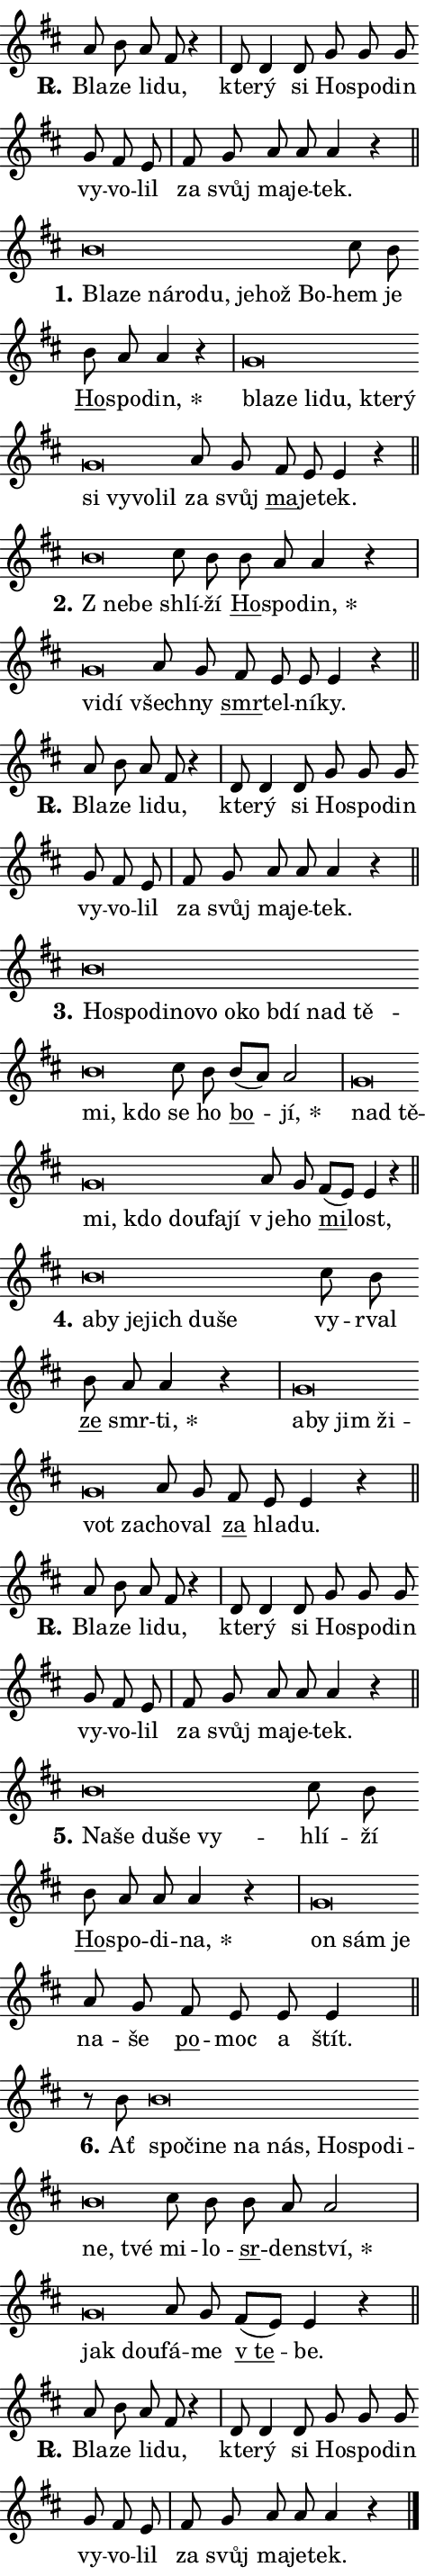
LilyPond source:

\version "2.24.0"
\header { tagline = "" }
\paper {
  indent = 0\cm
  top-margin = 0\cm
  right-margin = 0.13\cm % to fit lyric hyphens
  bottom-margin = 0\cm
  left-margin = 0\cm
  paper-width = 8\cm
  page-breaking = #ly:one-page-breaking
  system-system-spacing.basic-distance = #11
  score-system-spacing.basic-distance = #11
  ragged-last = ##f
}


%% Author: Thomas Morley
%% https://lists.gnu.org/archive/html/lilypond-user/2020-05/msg00002.html
#(define (line-position grob)
"Returns position of @var[grob} in current system:
   @code{'start}, if at first time-step
   @code{'end}, if at last time-step
   @code{'middle} otherwise
"
  (let* ((col (ly:item-get-column grob))
         (ln (ly:grob-object col 'left-neighbor))
         (rn (ly:grob-object col 'right-neighbor))
         (col-to-check-left (if (ly:grob? ln) ln col))
         (col-to-check-right (if (ly:grob? rn) rn col))
         (break-dir-left
           (and
             (ly:grob-property col-to-check-left 'non-musical #f)
             (ly:item-break-dir col-to-check-left)))
         (break-dir-right
           (and
             (ly:grob-property col-to-check-right 'non-musical #f)
             (ly:item-break-dir col-to-check-right))))
        (cond ((eqv? 1 break-dir-left) 'start)
              ((eqv? -1 break-dir-right) 'end)
              (else 'middle))))

#(define (tranparent-at-line-position vctor)
  (lambda (grob)
  "Relying on @code{line-position} select the relevant enry from @var{vctor}.
Used to determine transparency,"
    (case (line-position grob)
      ((end) (not (vector-ref vctor 0)))
      ((middle) (not (vector-ref vctor 1)))
      ((start) (not (vector-ref vctor 2))))))

noteHeadBreakVisibility =
#(define-music-function (break-visibility)(vector?)
"Makes @code{NoteHead}s transparent relying on @var{break-visibility}"
#{
  \override NoteHead.transparent =
    #(tranparent-at-line-position break-visibility)
#})

#(define delete-ledgers-for-transparent-note-heads
  (lambda (grob)
    "Reads whether a @code{NoteHead} is transparent.
If so this @code{NoteHead} is removed from @code{'note-heads} from
@var{grob}, which is supposed to be @code{LedgerLineSpanner}.
As a result ledgers are not printed for this @code{NoteHead}"
    (let* ((nhds-array (ly:grob-object grob 'note-heads))
           (nhds-list
             (if (ly:grob-array? nhds-array)
                 (ly:grob-array->list nhds-array)
                 '()))
           ;; Relies on the transparent-property being done before
           ;; Staff.LedgerLineSpanner.after-line-breaking is executed.
           ;; This is fragile ...
           (to-keep
             (remove
               (lambda (nhd)
                 (ly:grob-property nhd 'transparent #f))
               nhds-list)))
      ;; TODO find a better method to iterate over grob-arrays, similiar
      ;; to filter/remove etc for lists
      ;; For now rebuilt from scratch
      (set! (ly:grob-object grob 'note-heads)  '())
      (for-each
        (lambda (nhd)
          (ly:pointer-group-interface::add-grob grob 'note-heads nhd))
        to-keep))))

squashNotes = {
  \override NoteHead.X-extent = #'(-0.2 . 0.2)
  \override NoteHead.Y-extent = #'(-0.75 . 0)
  \override NoteHead.stencil =
    #(lambda (grob)
       (let ((pos (ly:grob-property grob 'staff-position)))
         (begin
           (if (< pos -7) (display "ERROR: Lower brevis then expected\n") (display ""))
           (if (<= pos -6) ly:text-interface::print ly:note-head::print))))
}
unSquashNotes = {
  \revert NoteHead.X-extent
  \revert NoteHead.Y-extent
  \revert NoteHead.stencil
}

hideNotes = \noteHeadBreakVisibility #begin-of-line-visible
unHideNotes = \noteHeadBreakVisibility #all-visible

% work-around for resetting accidentals
% https://lilypond.org/doc/v2.23/Documentation/notation/displaying-rhythms#unmetered-music
cadenzaMeasure = {
  \cadenzaOff
  \partial 1024 s1024
  \cadenzaOn
}

#(define-markup-command (accent layout props text) (markup?)
  "Underline accented syllable"
  (interpret-markup layout props
    #{\markup \override #'(offset . 4.3) \underline { #text }#}))

responsum = \markup \concat {
  "R" \hspace #-1.05 \path #0.1 #'((moveto 0 0.07) (lineto 0.9 0.8)) \hspace #0.05 "."
}

spaceSize = #0.6828661417322834 % exact space size for TeX Gyre Schola

\layout {
  \context {
    \Staff
    \remove "Time_signature_engraver"
    \override LedgerLineSpanner.after-line-breaking = #delete-ledgers-for-transparent-note-heads
  }
  \context {
    \Lyrics {
      \override LyricSpace.minimum-distance = \spaceSize
      \override LyricText.font-name = #"TeX Gyre Schola"
      \override LyricText.font-size = 1
      \override StanzaNumber.font-name = #"TeX Gyre Schola Bold"
      \override StanzaNumber.font-size = 1
    }
  }
  \context {
    \Score 
    \override NoteHead.text =
      #(lambda (grob) 
        (let ((pos (ly:grob-property grob 'staff-position)))
          #{\markup {
            \combine
              \halign #-0.55 \raise #(if (= pos -6) 0 0.5) \override #'(thickness . 2) \draw-line #'(3.2 . 0)
              \musicglyph "noteheads.sM1"
          }#}))
  }
}

% magnetic-lyrics.ily
%
%   written by
%     Jean Abou Samra <jean@abou-samra.fr>
%     Werner Lemberg <wl@gnu.org>
%
%   adapted by
%     Jiri Hon <jiri.hon@gmail.com>
%
% Version 2022-Apr-15

% https://www.mail-archive.com/lilypond-user@gnu.org/msg149350.html

#(define (Left_hyphen_pointer_engraver context)
   "Collect syllable-hyphen-syllable occurrences in lyrics and store
them in properties.  This engraver only looks to the left.  For
example, if the lyrics input is @code{foo -- bar}, it does the
following.

@itemize @bullet
@item
Set the @code{text} property of the @code{LyricHyphen} grob between
@q{foo} and @q{bar} to @code{foo}.

@item
Set the @code{left-hyphen} property of the @code{LyricText} grob with
text @q{foo} to the @code{LyricHyphen} grob between @q{foo} and
@q{bar}.
@end itemize

Use this auxiliary engraver in combination with the
@code{lyric-@/text::@/apply-@/magnetic-@/offset!} hook."
   (let ((hyphen #f)
         (text #f))
     (make-engraver
      (acknowledgers
       ((lyric-syllable-interface engraver grob source-engraver)
        (set! text grob)))
      (end-acknowledgers
       ((lyric-hyphen-interface engraver grob source-engraver)
        ;(when (not (grob::has-interface grob 'lyric-space-interface))
          (set! hyphen grob)));)
      ((stop-translation-timestep engraver)
       (when (and text hyphen)
         (ly:grob-set-object! text 'left-hyphen hyphen))
       (set! text #f)
       (set! hyphen #f)))))

#(define (lyric-text::apply-magnetic-offset! grob)
   "If the space between two syllables is less than the value in
property @code{LyricText@/.details@/.squash-threshold}, move the right
syllable to the left so that it gets concatenated with the left
syllable.

Use this function as a hook for
@code{LyricText@/.after-@/line-@/breaking} if the
@code{Left_@/hyphen_@/pointer_@/engraver} is active."
   (let ((hyphen (ly:grob-object grob 'left-hyphen #f)))
     (when hyphen
       (let ((left-text (ly:spanner-bound hyphen LEFT)))
         (when (grob::has-interface left-text 'lyric-syllable-interface)
           (let* ((common (ly:grob-common-refpoint grob left-text X))
                  (this-x-ext (ly:grob-extent grob common X))
                  (left-x-ext
                   (begin
                     ;; Trigger magnetism for left-text.
                     (ly:grob-property left-text 'after-line-breaking)
                     (ly:grob-extent left-text common X)))
                  ;; `delta` is the gap width between two syllables.
                  (delta (- (interval-start this-x-ext)
                            (interval-end left-x-ext)))
                  (details (ly:grob-property grob 'details))
                  (threshold (assoc-get 'squash-threshold details 0.2)))
             (when (< delta threshold)
               (let* (;; We have to manipulate the input text so that
                      ;; ligatures crossing syllable boundaries are not
                      ;; disabled.  For languages based on the Latin
                      ;; script this is essentially a beautification.
                      ;; However, for non-Western scripts it can be a
                      ;; necessity.
                      (lt (ly:grob-property left-text 'text))
                      (rt (ly:grob-property grob 'text))
                      (is-space (grob::has-interface hyphen 'lyric-space-interface))
                      (space (if is-space " " ""))
                      (extra-delta (if is-space spaceSize 0))
                      ;; Append new syllable.
                      (ltrt-space (if (and (string? lt) (string? rt))
                                (string-append lt space rt)
                                (make-concat-markup (list lt space rt))))
                      ;; Right-align `ltrt` to the right side.
                      (ltrt-space-markup (grob-interpret-markup
                               grob
                               (make-translate-markup
                                (cons (interval-length this-x-ext) 0)
                                (make-right-align-markup ltrt-space)))))
                 (begin
                   ;; Don't print `left-text`.
                   (ly:grob-set-property! left-text 'stencil #f)
                   ;; Set text and stencil (which holds all collected
                   ;; syllables so far) and shift it to the left.
                   (ly:grob-set-property! grob 'text ltrt-space)
                   (ly:grob-set-property! grob 'stencil ltrt-space-markup)
                   (ly:grob-translate-axis! grob (- (- delta extra-delta)) X))))))))))


#(define (lyric-hyphen::displace-bounds-first grob)
   ;; Make very sure this callback isn't triggered too early.
   (let ((left (ly:spanner-bound grob LEFT))
         (right (ly:spanner-bound grob RIGHT)))
     (ly:grob-property left 'after-line-breaking)
     (ly:grob-property right 'after-line-breaking)
     (ly:lyric-hyphen::print grob)))

squashThreshold = #0.4

\layout {
  \context {
    \Lyrics
    \consists #Left_hyphen_pointer_engraver
    \override LyricText.after-line-breaking =
      #lyric-text::apply-magnetic-offset!
    \override LyricHyphen.stencil = #lyric-hyphen::displace-bounds-first
    \override LyricText.details.squash-threshold = \squashThreshold
    \override LyricHyphen.minimum-distance = 0
    \override LyricHyphen.minimum-length = \squashThreshold
  }
}

squashText = \override LyricText.details.squash-threshold = 9999
unSquashText = \override LyricText.details.squash-threshold = \squashThreshold

leftText = \override LyricText.self-alignment-X = #LEFT
unLeftText = \revert LyricText.self-alignment-X

starOffset = #(lambda (grob) 
                (let ((x_offset (ly:self-alignment-interface::aligned-on-x-parent grob)))
                  (if (= x_offset 0) 0 (+ x_offset 1.2))))

star = #(define-music-function (syllable)(string?)
"Append star separator at the end of a syllable"
#{
  \once \override LyricText.X-offset = #starOffset
  \lyricmode { \markup {
    #syllable
    \override #'((font-name . "TeX Gyre Schola Bold")) \hspace #0.2 \lower #0.65 \larger "*"
  } }
#})

starAccent = #(define-music-function (syllable)(string?)
"Append star separator at the end of a syllable and make accent"
#{
  \once \override LyricText.X-offset = #starOffset
  \lyricmode { \markup {
    \accent #syllable
    \override #'((font-name . "TeX Gyre Schola Bold")) \hspace #0.2 \lower #0.65 \larger "*"
  } }
#})

breath = #(define-music-function (syllable)(string?)
"Append breathing indicator at the end of a syllable"
#{
  \lyricmode { \markup { #syllable "+" } }
#})

optionalBreath = #(define-music-function (syllable)(string?)
"Append optional breathing indicator at the end of a syllable"
#{
  \lyricmode { \markup { #syllable "(+)" } }
#})


\score {
    <<
        \new Voice = "melody" { \cadenzaOn \key d \major \relative { a'8 b a fis r4 \cadenzaMeasure \bar "|" d8 d4 d8 \bar "" g g g \bar "" g fis e \cadenzaMeasure \bar "|" fis g a a a4 r \cadenzaMeasure \bar "||" \break } }
        \new Lyrics \lyricsto "melody" { \lyricmode { \set stanza = \responsum
Bla -- ze li -- du, kte -- rý si Ho -- spo -- din vy -- vo -- lil za svůj ma -- je -- tek. } }
    >>
    \layout {}
}

\score {
    <<
        \new Voice = "melody" { \cadenzaOn \key d \major \relative { \squashNotes b'\breve*1/16 \hideNotes \breve*1/16 \bar "" \breve*1/16 \bar "" \breve*1/16 \bar "" \breve*1/16 \bar "" \breve*1/16 \bar "" \breve*1/16 \breve*1/16 \bar "" \unHideNotes \unSquashNotes cis8 b \bar "" b a a4 r \cadenzaMeasure \bar "|" \squashNotes g\breve*1/16 \hideNotes \breve*1/16 \bar "" \breve*1/16 \bar "" \breve*1/16 \bar "" \breve*1/16 \bar "" \breve*1/16 \bar "" \breve*1/16 \bar "" \breve*1/16 \bar "" \breve*1/16 \breve*1/16 \bar "" \unHideNotes \unSquashNotes a8 g \bar "" fis e e4 r \cadenzaMeasure \bar "||" \break } }
        \new Lyrics \lyricsto "melody" { \lyricmode { \set stanza = "1."
\leftText Bla -- \squashText ze ná -- ro -- du, je -- hož Bo -- \unLeftText \unSquashText hem je \markup \accent Ho -- spo -- \star din, \leftText bla -- \squashText ze li -- du, kte -- rý si vy -- vo -- lil \unLeftText \unSquashText za svůj \markup \accent ma -- je -- tek. } }
    >>
    \layout {}
}

\score {
    <<
        \new Voice = "melody" { \cadenzaOn \key d \major \relative { \squashNotes b'\breve*1/16 \hideNotes \breve*1/16 \bar "" \unHideNotes \unSquashNotes cis8 b \bar "" b a a4 r \cadenzaMeasure \bar "|" \squashNotes g\breve*1/16 \hideNotes \breve*1/16 \bar "" \unHideNotes \unSquashNotes a8 g \bar "" fis e e e4 r \cadenzaMeasure \bar "||" \break } }
        \new Lyrics \lyricsto "melody" { \lyricmode { \set stanza = "2."
\leftText "Z ne" -- \squashText be \unLeftText \unSquashText shlí -- ží \markup \accent Ho -- spo -- \star din, \leftText vi -- \squashText dí \unLeftText \unSquashText všech -- ny \markup \accent smr -- tel -- ní -- ky. } }
    >>
    \layout {}
}

\score {
    <<
        \new Voice = "melody" { \cadenzaOn \key d \major \relative { a'8 b a fis r4 \cadenzaMeasure \bar "|" d8 d4 d8 \bar "" g g g \bar "" g fis e \cadenzaMeasure \bar "|" fis g a a a4 r \cadenzaMeasure \bar "||" \break } }
        \new Lyrics \lyricsto "melody" { \lyricmode { \set stanza = \responsum
Bla -- ze li -- du, kte -- rý si Ho -- spo -- din vy -- vo -- lil za svůj ma -- je -- tek. } }
    >>
    \layout {}
}

\score {
    <<
        \new Voice = "melody" { \cadenzaOn \key d \major \relative { \squashNotes b'\breve*1/16 \hideNotes \breve*1/16 \bar "" \breve*1/16 \bar "" \breve*1/16 \bar "" \breve*1/16 \bar "" \breve*1/16 \bar "" \breve*1/16 \bar "" \breve*1/16 \bar "" \breve*1/16 \bar "" \breve*1/16 \bar "" \breve*1/16 \breve*1/16 \bar "" \unHideNotes \unSquashNotes cis8 b \bar "" b[( a)] a2 \cadenzaMeasure \bar "|" \squashNotes g\breve*1/16 \hideNotes \breve*1/16 \bar "" \breve*1/16 \bar "" \breve*1/16 \bar "" \breve*1/16 \bar "" \breve*1/16 \breve*1/16 \bar "" \unHideNotes \unSquashNotes a8 g \bar "" fis[( e)] e4 r \cadenzaMeasure \bar "||" \break } }
        \new Lyrics \lyricsto "melody" { \lyricmode { \set stanza = "3."
\leftText Ho -- \squashText spo -- di -- no -- vo o -- ko bdí nad tě -- mi, kdo \unLeftText \unSquashText se ho \markup \accent bo -- \star jí, \leftText nad \squashText tě -- mi, kdo dou -- fa -- jí \unLeftText \unSquashText "v je" -- ho \markup \accent mi -- lost, } }
    >>
    \layout {}
}

\score {
    <<
        \new Voice = "melody" { \cadenzaOn \key d \major \relative { \squashNotes b'\breve*1/16 \hideNotes \breve*1/16 \bar "" \breve*1/16 \bar "" \breve*1/16 \bar "" \breve*1/16 \breve*1/16 \bar "" \unHideNotes \unSquashNotes cis8 b \bar "" b a a4 r \cadenzaMeasure \bar "|" \squashNotes g\breve*1/16 \hideNotes \breve*1/16 \bar "" \breve*1/16 \bar "" \breve*1/16 \bar "" \breve*1/16 \breve*1/16 \bar "" \unHideNotes \unSquashNotes a8 g \bar "" fis e e4 r \cadenzaMeasure \bar "||" \break } }
        \new Lyrics \lyricsto "melody" { \lyricmode { \set stanza = "4."
\leftText a -- \squashText by je -- jich du -- še \unLeftText \unSquashText vy -- rval \markup \accent ze smr -- \star ti, \leftText a -- \squashText by jim ži -- vot za -- \unLeftText \unSquashText cho -- val \markup \accent za hla -- du. } }
    >>
    \layout {}
}

\score {
    <<
        \new Voice = "melody" { \cadenzaOn \key d \major \relative { a'8 b a fis r4 \cadenzaMeasure \bar "|" d8 d4 d8 \bar "" g g g \bar "" g fis e \cadenzaMeasure \bar "|" fis g a a a4 r \cadenzaMeasure \bar "||" \break } }
        \new Lyrics \lyricsto "melody" { \lyricmode { \set stanza = \responsum
Bla -- ze li -- du, kte -- rý si Ho -- spo -- din vy -- vo -- lil za svůj ma -- je -- tek. } }
    >>
    \layout {}
}

\score {
    <<
        \new Voice = "melody" { \cadenzaOn \key d \major \relative { \squashNotes b'\breve*1/16 \hideNotes \breve*1/16 \bar "" \breve*1/16 \bar "" \breve*1/16 \breve*1/16 \bar "" \unHideNotes \unSquashNotes cis8 b \bar "" b a a a4 r \cadenzaMeasure \bar "|" \squashNotes g\breve*1/16 \hideNotes \breve*1/16 \breve*1/16 \bar "" \unHideNotes \unSquashNotes a8 g \bar "" fis e e e4 \cadenzaMeasure \bar "||" \break } }
        \new Lyrics \lyricsto "melody" { \lyricmode { \set stanza = "5."
\leftText Na -- \squashText še du -- še vy -- \unLeftText \unSquashText hlí -- ží \markup \accent Ho -- spo -- di -- \star na, \leftText on \squashText sám je \unLeftText \unSquashText na -- še \markup \accent po -- moc a štít. } }
    >>
    \layout {}
}

\score {
    <<
        \new Voice = "melody" { \cadenzaOn \key d \major \relative { r8 b'8 \squashNotes b\breve*1/16 \hideNotes \breve*1/16 \bar "" \breve*1/16 \bar "" \breve*1/16 \bar "" \breve*1/16 \bar "" \breve*1/16 \bar "" \breve*1/16 \bar "" \breve*1/16 \bar "" \breve*1/16 \breve*1/16 \bar "" \unHideNotes \unSquashNotes cis8 b \bar "" b a a2 \cadenzaMeasure \bar "|" \squashNotes g\breve*1/16 \hideNotes \breve*1/16 \bar "" \unHideNotes \unSquashNotes a8 g \bar "" fis[( e)] e4 r \cadenzaMeasure \bar "||" \break } }
        \new Lyrics \lyricsto "melody" { \lyricmode { \set stanza = "6."
Ať \leftText spo -- \squashText či -- ne na nás, Ho -- spo -- di -- ne, tvé \unLeftText \unSquashText mi -- lo -- \markup \accent sr -- den -- \star ství, \leftText jak \squashText dou -- \unLeftText \unSquashText fá -- me \markup \accent "v te" -- be. } }
    >>
    \layout {}
}

\score {
    <<
        \new Voice = "melody" { \cadenzaOn \key d \major \relative { a'8 b a fis r4 \cadenzaMeasure \bar "|" d8 d4 d8 \bar "" g g g \bar "" g fis e \cadenzaMeasure \bar "|" fis g a a a4 r \cadenzaMeasure \bar "||" \break } \bar "|." }
        \new Lyrics \lyricsto "melody" { \lyricmode { \set stanza = \responsum
Bla -- ze li -- du, kte -- rý si Ho -- spo -- din vy -- vo -- lil za svůj ma -- je -- tek. } }
    >>
    \layout {}
}
